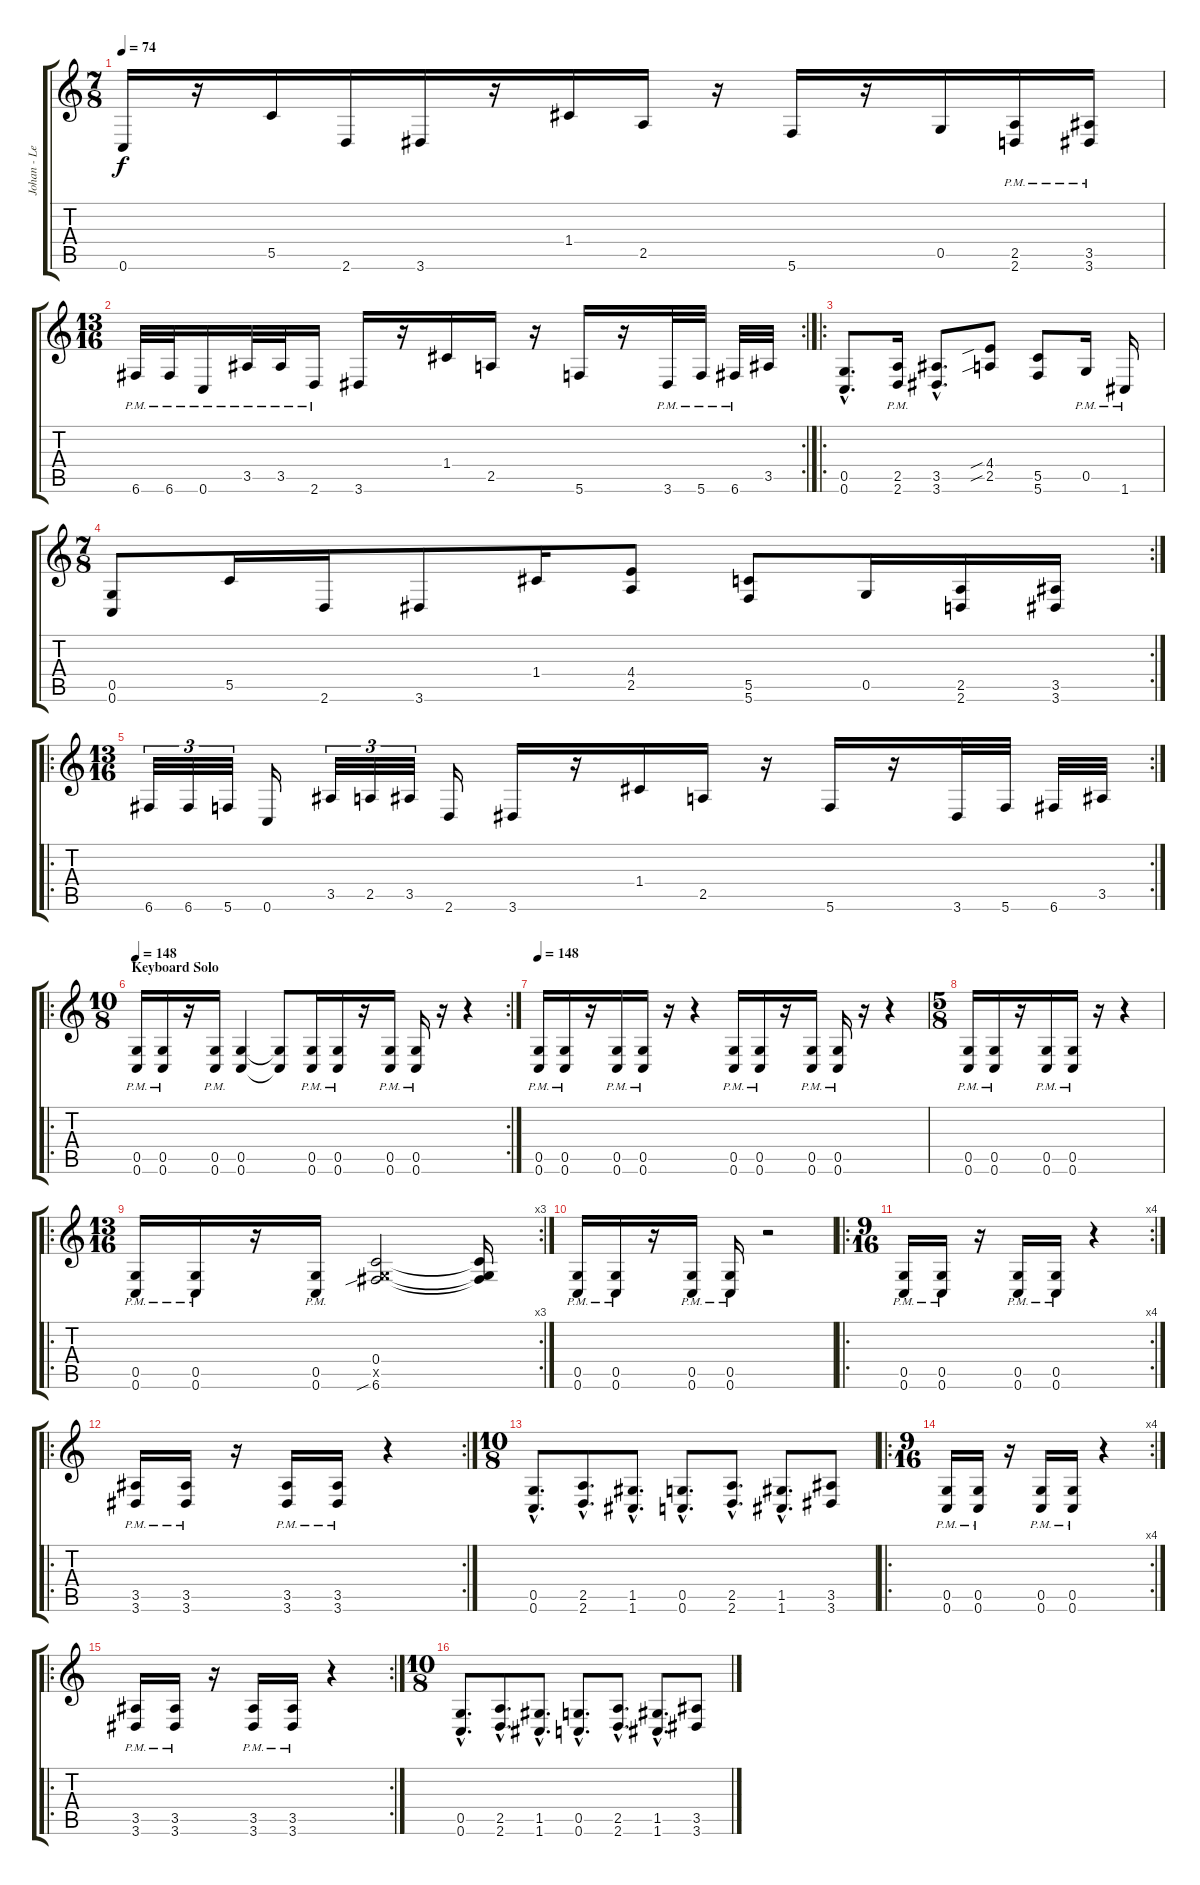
\track ("Johan - Lead Guitar" "Johan - Le") {instrument distortionguitar}
\staff {score tabs}
\tuning (D4 A3 F3 C3 G2 C2) {hide}
\ts (7 8)
\tempo 74
\clef g2
\ks c
0.6.16{dy f} r.16 5.5.16 2.6.16 3.6.16 r.16 1.4.16 2.5.16 r.16 5.6.16 r.16 0.5.16 (2.5{pm} 2.6).16 (3.5{pm} 3.6).16 |
\rc 2
\ts (13 16)
6.6{pm}.32 6.6{pm}.32 0.6{pm}.16 3.5{pm}.32 3.5{pm}.32 2.6{pm}.16 3.6.16 r.16 1.4.16 2.5.16 r.16 5.6.16 r.16 3.6{pm}.32 5.6{pm}.32 6.6{pm}.32 3.5.32 |
\ro
(0.5{hac} 0.6{hac}).8{d} (2.5{pm} 2.6).16 (3.5{hac} 3.6).8{d} (4.4{sib} 2.5{sib}).8 (5.5 5.6).8 0.5{pm}.16 1.6{pm}.16 |
\rc 2
\ts (7 8)
(0.5 0.6).8 5.5.16 2.6.16 3.6.8 1.4.16 (4.4 2.5).8 (5.5 5.6).8 0.5.16 (2.5 2.6).16 (3.5 3.6).16 |
\ro
\rc 2
\ts (13 16)
6.6.32{tu (3 2)} 6.6.32{tu (3 2)} 5.6.32{tu (3 2)} 0.6.16 3.5.32{tu (3 2)} 2.5.32{tu (3 2)} 3.5.32{tu (3 2)} 2.6.16 3.6.16 r.16 1.4.16 2.5.16 r.16 5.6.16 r.16 3.6.32 5.6.32 6.6.32 3.5.32 |
\ro
\rc 2
\ts (10 8)
\section ("" "Keyboard Solo")
\tempo 148
(0.5 0.6{pm}).16 (0.5 0.6{pm}).16 r.16 (0.5 0.6{pm}).16 (0.5 0.6).4 (0.5{t} 0.6{t}).8 (0.5 0.6{pm}).16 (0.5 0.6{pm}).16 r.16 (0.5 0.6{pm}).16 (0.5 0.6{pm}).16 r.16 r.4 |
\tempo 148
(0.5{pm} 0.6).16 (0.5{pm} 0.6).16 r.16 (0.5{pm} 0.6).16 (0.5{pm} 0.6).16 r.16 r.4 (0.5{pm} 0.6).16 (0.5{pm} 0.6).16 r.16 (0.5{pm} 0.6).16 (0.5{pm} 0.6).16 r.16 r.4 |
\ts (5 8)
(0.5{pm} 0.6).16 (0.5{pm} 0.6).16 r.16 (0.5{pm} 0.6).16 (0.5{pm} 0.6).16 r.16 r.4 |
\ro
\rc 3
\ts (13 16)
(0.5{pm} 0.6).16 (0.5{pm} 0.6).16 r.16 (0.5{pm} 0.6).16 (0.4 0.5{x} 6.6{sib}).2 (0.4{t} 0.5{t} 6.6{t}).16 |
(0.5{pm} 0.6).16 (0.5{pm} 0.6).16 r.16 (0.5{pm} 0.6).16 (0.5{pm} 0.6).16 r.2 |
\ro
\rc 4
\ts (9 16)
(0.5 0.6{pm}).16 (0.5 0.6{pm}).16 r.16 (0.5 0.6{pm}).16 (0.5 0.6{pm}).16 r.4 |
\ro
\rc 2
(3.5 3.6{pm}).16 (3.5 3.6{pm}).16 r.16 (3.5 3.6{pm}).16 (3.5 3.6{pm}).16 r.4 |
\ts (10 8)
(0.5{hac} 0.6{hac}).8{d} (2.5{hac} 2.6{hac}).8{d} (1.5{hac} 1.6{hac}).8{d} (0.5{hac} 0.6{hac}).8{d} (2.5{hac} 2.6{hac}).8{d} (1.5{hac} 1.6{hac}).8{d} (3.5 3.6).8 |
\ro
\rc 4
\ts (9 16)
(0.5 0.6{pm}).16 (0.5 0.6{pm}).16 r.16 (0.5 0.6{pm}).16 (0.5 0.6{pm}).16 r.4 |
\ro
\rc 2
(3.5 3.6{pm}).16 (3.5 3.6{pm}).16 r.16 (3.5 3.6{pm}).16 (3.5 3.6{pm}).16 r.4 |
\ts (10 8)
(0.5{hac} 0.6{hac}).8{d} (2.5{hac} 2.6{hac}).8{d} (1.5{hac} 1.6{hac}).8{d} (0.5{hac} 0.6{hac}).8{d} (2.5{hac} 2.6{hac}).8{d} (1.5{hac} 1.6{hac}).8{d} (3.5 3.6).8
